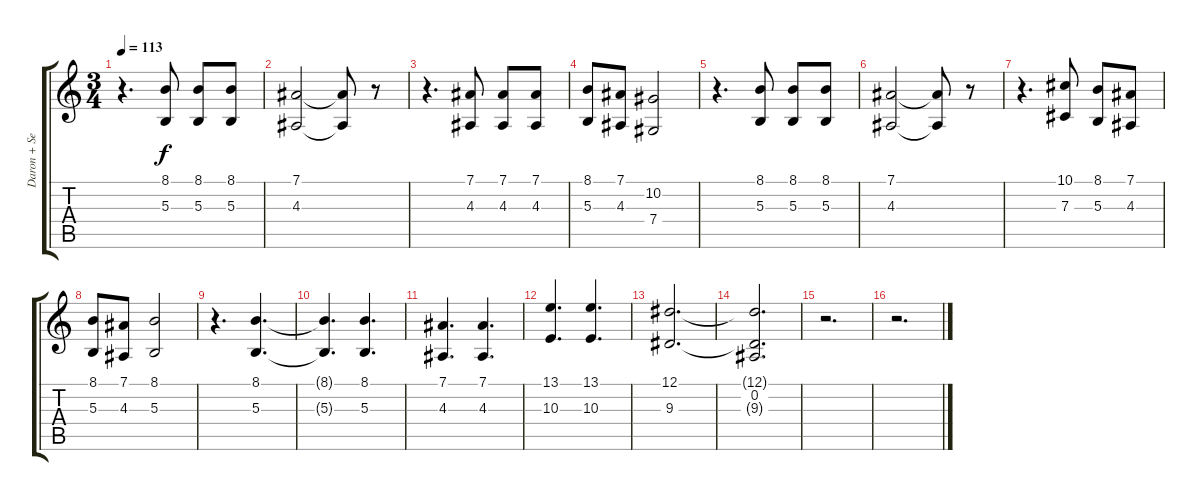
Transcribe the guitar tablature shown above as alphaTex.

\track ("Daron + Serj Tankian" "Daron + Se") {instrument clarinet}
\staff {score tabs}
\tuning (Eb4 Bb3 Gb3 Db3 Ab2 Db2) {hide}
\ts (3 4)
\tempo 113
\clef g2
\ks c
r.4{d dy f} (8.1 5.3).8 (8.1 5.3).8 (8.1 5.3).8 |
(7.1 4.3).2 (7.1{t} 4.3{t}).8 r.8 |
r.4{d} (7.1 4.3).8 (7.1 4.3).8 (7.1 4.3).8 |
(8.1 5.3).8 (7.1 4.3).8 (10.2 7.4).2 |
r.4{d} (8.1 5.3).8 (8.1 5.3).8 (8.1 5.3).8 |
(7.1 4.3).2 (7.1{t} 4.3{t}).8 r.8 |
r.4{d} (10.1 7.3).8 (8.1 5.3).8 (7.1 4.3).8 |
(8.1 5.3).8 (7.1 4.3).8 (8.1 5.3).2 |
r.4{d} (8.1 5.3).4{d} |
(8.1{t} 5.3{t}).4{d} (8.1 5.3).4{d} |
(7.1 4.3).4{d} (7.1 4.3).4{d} |
(13.1 10.3).4{d} (13.1 10.3).4{d} |
(12.1 9.3).2{d} |
(12.1{t} 0.2 9.3{t}).2{d} |
r.2{d} |
r.2{d}
